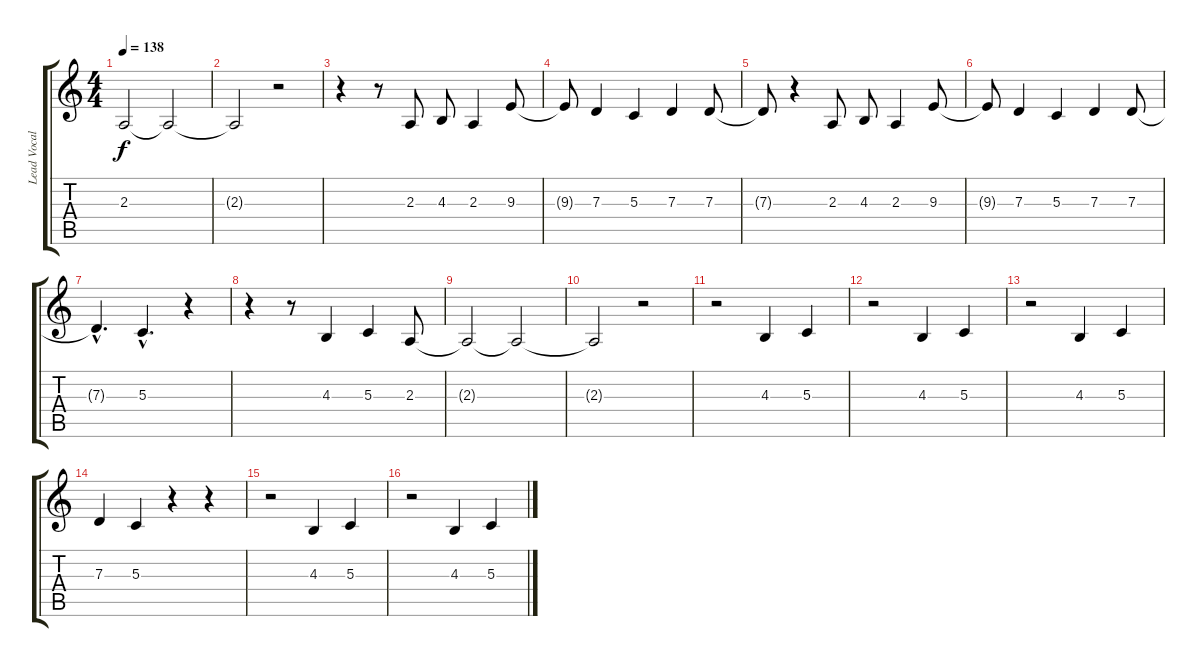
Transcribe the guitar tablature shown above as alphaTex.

\track ("Lead Vocals" "Lead Vocal") {instrument tenorsax}
\staff {score tabs}
\tuning (E4 B3 G3 D3 A2 E2) {hide}
\ts (4 4)
\tempo 138
\clef g2
\ks c
2.3{t}.2{dy f} 2.3{t}.2 |
2.3{t}.2 r.2 |
r.4 r.8 2.3.8 4.3.8 2.3.4 9.3.8 |
9.3{t}.8 7.3.4 5.3.4 7.3.4 7.3.8 |
7.3{t}.8 r.4 2.3.8 4.3.8 2.3.4 9.3.8 |
9.3{t}.8 7.3.4 5.3.4 7.3.4 7.3.8 |
7.3{hac t}.4{d} 5.3{hac}.4{d} r.4 |
r.4 r.8 4.3.4 5.3.4 2.3.8 |
2.3{t}.2 2.3{t}.2 |
2.3{t}.2 r.2 |
r.2 4.3.4 5.3.4 |
r.2 4.3.4 5.3.4 |
r.2 4.3.4 5.3.4 |
7.3.4 5.3.4 r.4 r.4 |
r.2 4.3.4 5.3.4 |
r.2 4.3.4 5.3.4
